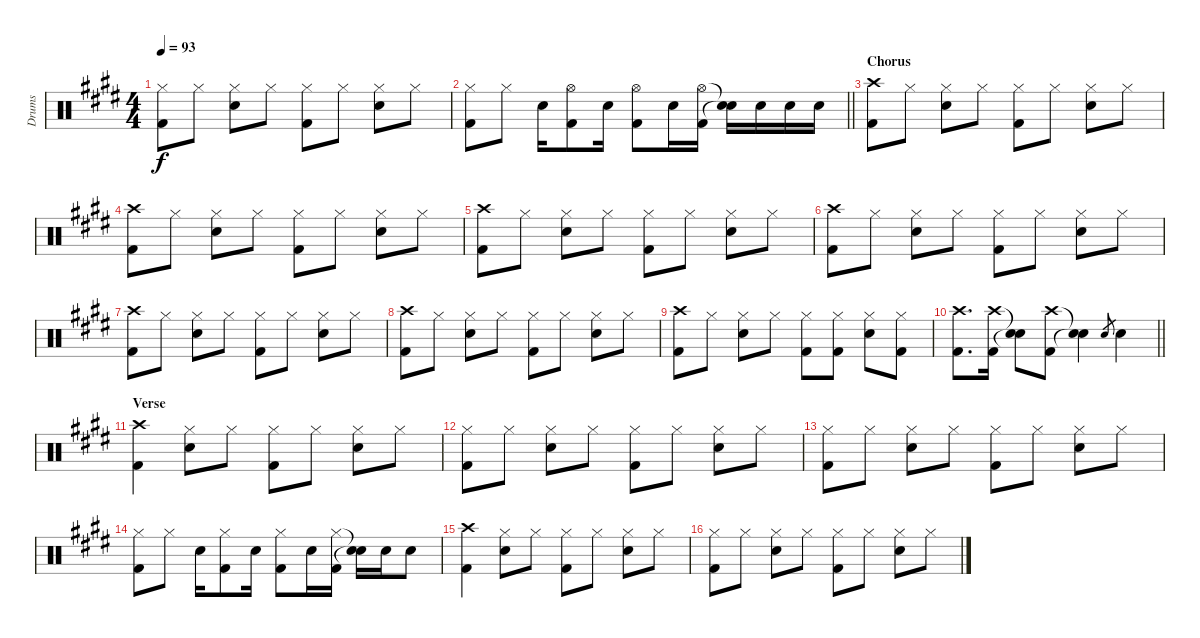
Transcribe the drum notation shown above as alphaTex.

\track ("Drums" "Drums") {instrument percussion}
\staff {score}
\articulation defaults
\ts (4 4)
\tempo 93
\clef neutral
\ks e
("Hi-Hat (closed)" "Kick (hit) 2").8{dy f} "Hi-Hat (closed)".8 ("Hi-Hat (closed)" "Electric Snare (hit)").8 "Hi-Hat (closed)".8 ("Hi-Hat (closed)" "Kick (hit) 2").8 "Hi-Hat (closed)".8 ("Hi-Hat (closed)" "Electric Snare (hit)").8 "Hi-Hat (closed)".8 |
\barLineRight lightlight
("Hi-Hat (closed)" "Kick (hit) 2").8 "Hi-Hat (closed)".8 "Electric Snare (hit)".16 ("Hi-Hat (open)" "Kick (hit) 2").8 "Electric Snare (hit)".16 ("Hi-Hat (open)" "Kick (hit) 2").8 "Electric Snare (hit)".16 ("Hi-Hat (open)" "Kick (hit) 2").16 ("Snare (hit)"{t} "Snare (hit)"{t}).16 "Electric Snare (hit)".16 "Electric Snare (hit)".16 "Electric Snare (hit)".16 |
\section ("" "Chorus")
("Crash high (hit)" "Kick (hit) 2").8 "Hi-Hat (closed)".8 ("Hi-Hat (closed)" "Electric Snare (hit)").8 "Hi-Hat (closed)".8 ("Hi-Hat (closed)" "Kick (hit) 2").8 "Hi-Hat (closed)".8 ("Hi-Hat (closed)" "Electric Snare (hit)").8 "Hi-Hat (closed)".8 |
("Crash high (hit)" "Kick (hit) 2").8 "Hi-Hat (closed)".8 ("Hi-Hat (closed)" "Electric Snare (hit)").8 "Hi-Hat (closed)".8 ("Hi-Hat (closed)" "Kick (hit) 2").8 "Hi-Hat (closed)".8 ("Hi-Hat (closed)" "Electric Snare (hit)").8 "Hi-Hat (closed)".8 |
("Crash high (hit)" "Kick (hit) 2").8 "Hi-Hat (closed)".8 ("Hi-Hat (closed)" "Electric Snare (hit)").8 "Hi-Hat (closed)".8 ("Hi-Hat (closed)" "Kick (hit) 2").8 "Hi-Hat (closed)".8 ("Hi-Hat (closed)" "Electric Snare (hit)").8 "Hi-Hat (closed)".8 |
("Crash high (hit)" "Kick (hit) 2").8 "Hi-Hat (closed)".8 ("Hi-Hat (closed)" "Electric Snare (hit)").8 "Hi-Hat (closed)".8 ("Hi-Hat (closed)" "Kick (hit) 2").8 "Hi-Hat (closed)".8 ("Hi-Hat (closed)" "Electric Snare (hit)").8 "Hi-Hat (closed)".8 |
("Crash high (hit)" "Kick (hit) 2").8 "Hi-Hat (closed)".8 ("Hi-Hat (closed)" "Electric Snare (hit)").8 "Hi-Hat (closed)".8 ("Hi-Hat (closed)" "Kick (hit) 2").8 "Hi-Hat (closed)".8 ("Hi-Hat (closed)" "Electric Snare (hit)").8 "Hi-Hat (closed)".8 |
("Crash high (hit)" "Kick (hit) 2").8 "Hi-Hat (closed)".8 ("Hi-Hat (closed)" "Electric Snare (hit)").8 "Hi-Hat (closed)".8 ("Hi-Hat (closed)" "Kick (hit) 2").8 "Hi-Hat (closed)".8 ("Hi-Hat (closed)" "Electric Snare (hit)").8 "Hi-Hat (closed)".8 |
("Crash high (hit)" "Kick (hit) 2").8 "Hi-Hat (closed)".8 ("Hi-Hat (closed)" "Electric Snare (hit)").8 "Hi-Hat (closed)".8 ("Hi-Hat (closed)" "Kick (hit) 2").8 ("Hi-Hat (closed)" "Kick (hit) 2").8 ("Hi-Hat (closed)" "Electric Snare (hit)").8 ("Hi-Hat (closed)" "Kick (hit) 2").8 |
\barLineRight lightlight
("Crash high (hit)" "Kick (hit) 2").8{d} ("Crash high (hit)" "Kick (hit) 2").16 ("Snare (hit)"{t} "Snare (hit)"{t}).8 ("Crash high (hit)" "Kick (hit) 2").8 ("Snare (hit)"{t} "Snare (hit)"{t}).4 "Electric Snare (hit)".8{gr} "Electric Snare (hit)".4 |
\section ("" "Verse")
("Crash high (hit)" "Kick (hit) 2").4 ("Hi-Hat (closed)" "Electric Snare (hit)").8 "Hi-Hat (closed)".8 ("Hi-Hat (closed)" "Kick (hit) 2").8 "Hi-Hat (closed)".8 ("Hi-Hat (closed)" "Electric Snare (hit)").8 "Hi-Hat (closed)".8 |
("Hi-Hat (closed)" "Kick (hit) 2").8 "Hi-Hat (closed)".8 ("Hi-Hat (closed)" "Electric Snare (hit)").8 "Hi-Hat (closed)".8 ("Hi-Hat (closed)" "Kick (hit) 2").8 "Hi-Hat (closed)".8 ("Hi-Hat (closed)" "Electric Snare (hit)").8 "Hi-Hat (closed)".8 |
("Hi-Hat (closed)" "Kick (hit) 2").8 "Hi-Hat (closed)".8 ("Hi-Hat (closed)" "Electric Snare (hit)").8 "Hi-Hat (closed)".8 ("Hi-Hat (closed)" "Kick (hit) 2").8 "Hi-Hat (closed)".8 ("Hi-Hat (closed)" "Electric Snare (hit)").8 "Hi-Hat (closed)".8 |
("Hi-Hat (closed)" "Kick (hit) 2").8 "Hi-Hat (closed)".8 "Electric Snare (hit)".16 ("Hi-Hat (closed)" "Kick (hit) 2").8 "Electric Snare (hit)".16 ("Hi-Hat (closed)" "Kick (hit) 2").8 "Electric Snare (hit)".16 ("Hi-Hat (closed)" "Kick (hit) 2").16 ("Snare (hit)"{t} "Snare (hit)"{t}).16 "Electric Snare (hit)".16 "Electric Snare (hit)".8 |
("Crash high (hit)" "Kick (hit) 2").4 ("Hi-Hat (closed)" "Electric Snare (hit)").8 "Hi-Hat (closed)".8 ("Hi-Hat (closed)" "Kick (hit) 2").8 "Hi-Hat (closed)".8 ("Hi-Hat (closed)" "Electric Snare (hit)").8 "Hi-Hat (closed)".8 |
("Hi-Hat (closed)" "Kick (hit) 2").8 "Hi-Hat (closed)".8 ("Hi-Hat (closed)" "Electric Snare (hit)").8 "Hi-Hat (closed)".8 ("Hi-Hat (closed)" "Kick (hit) 2").8 "Hi-Hat (closed)".8 ("Hi-Hat (closed)" "Electric Snare (hit)").8 "Hi-Hat (closed)".8
